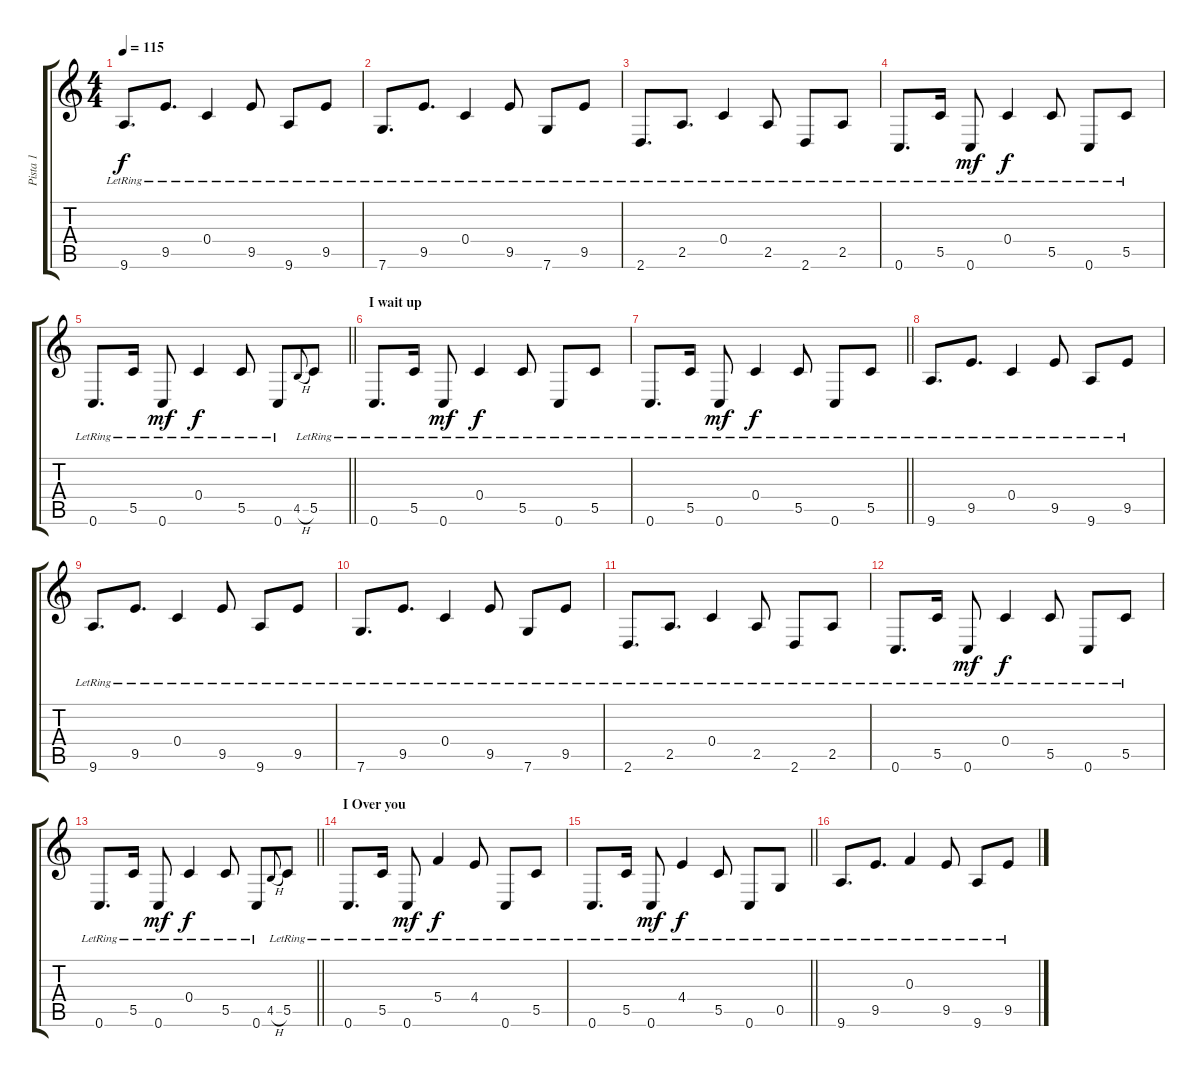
\track ("Pista 1" "Pista 1") {instrument acousticguitarsteel}
\staff {score tabs}
\tuning (D4 A3 F3 C3 G2 C2) {hide}
\ts (4 4)
\tempo 115
\clef g2
\ks c
9.6{lr}.8{d dy f} 9.5{lr}.8{d} 0.4{lr}.4 9.5{lr}.8 9.6{lr}.8 9.5{lr}.8 |
7.6{lr}.8{d} 9.5{lr}.8{d} 0.4{lr}.4 9.5{lr}.8 7.6{lr}.8 9.5{lr}.8 |
2.6{lr}.8{d} 2.5{lr}.8{d} 0.4{lr}.4 2.5{lr}.8 2.6{lr}.8 2.5{lr}.8 |
0.6{lr}.8{d} 5.5{lr}.16 0.6{lr}.8{dy mf} 0.4{lr}.4{dy f} 5.5{lr}.8 0.6{lr}.8 5.5{lr}.8 |
\barLineRight lightlight
0.6{lr}.8{d} 5.5{lr}.16 0.6{lr}.8{dy mf} 0.4{lr}.4{dy f} 5.5{lr}.8 0.6{lr}.8 4.5{h}.8{gr onbeat} 5.5{lr}.8 |
\section ("" "I wait up")
0.6{lr}.8{d} 5.5{lr}.16 0.6{lr}.8{dy mf} 0.4{lr}.4{dy f} 5.5{lr}.8 0.6{lr}.8 5.5{lr}.8 |
\barLineRight lightlight
0.6{lr}.8{d} 5.5{lr}.16 0.6{lr}.8{dy mf} 0.4{lr}.4{dy f} 5.5{lr}.8 0.6{lr}.8 5.5{lr}.8 |
9.6{lr}.8{d} 9.5{lr}.8{d} 0.4{lr}.4 9.5{lr}.8 9.6{lr}.8 9.5{lr}.8 |
9.6{lr}.8{d} 9.5{lr}.8{d} 0.4{lr}.4 9.5{lr}.8 9.6{lr}.8 9.5{lr}.8 |
7.6{lr}.8{d} 9.5{lr}.8{d} 0.4{lr}.4 9.5{lr}.8 7.6{lr}.8 9.5{lr}.8 |
2.6{lr}.8{d} 2.5{lr}.8{d} 0.4{lr}.4 2.5{lr}.8 2.6{lr}.8 2.5{lr}.8 |
0.6{lr}.8{d} 5.5{lr}.16 0.6{lr}.8{dy mf} 0.4{lr}.4{dy f} 5.5{lr}.8 0.6{lr}.8 5.5{lr}.8 |
\barLineRight lightlight
0.6{lr}.8{d} 5.5{lr}.16 0.6{lr}.8{dy mf} 0.4{lr}.4{dy f} 5.5{lr}.8 0.6{lr}.8 4.5{h}.8{gr onbeat} 5.5{lr}.8 |
\section ("" "I Over you")
0.6{lr}.8{d} 5.5{lr}.16 0.6{lr}.8{dy mf} 5.4{lr}.4{dy f} 4.4{lr}.8 0.6{lr}.8 5.5{lr}.8 |
\barLineRight lightlight
0.6{lr}.8{d} 5.5{lr}.16 0.6{lr}.8{dy mf} 4.4{lr}.4{dy f} 5.5{lr}.8 0.6{lr}.8 0.5{lr}.8 |
9.6{lr}.8{d} 9.5{lr}.8{d} 0.3{lr}.4 9.5{lr}.8 9.6{lr}.8 9.5{lr}.8
